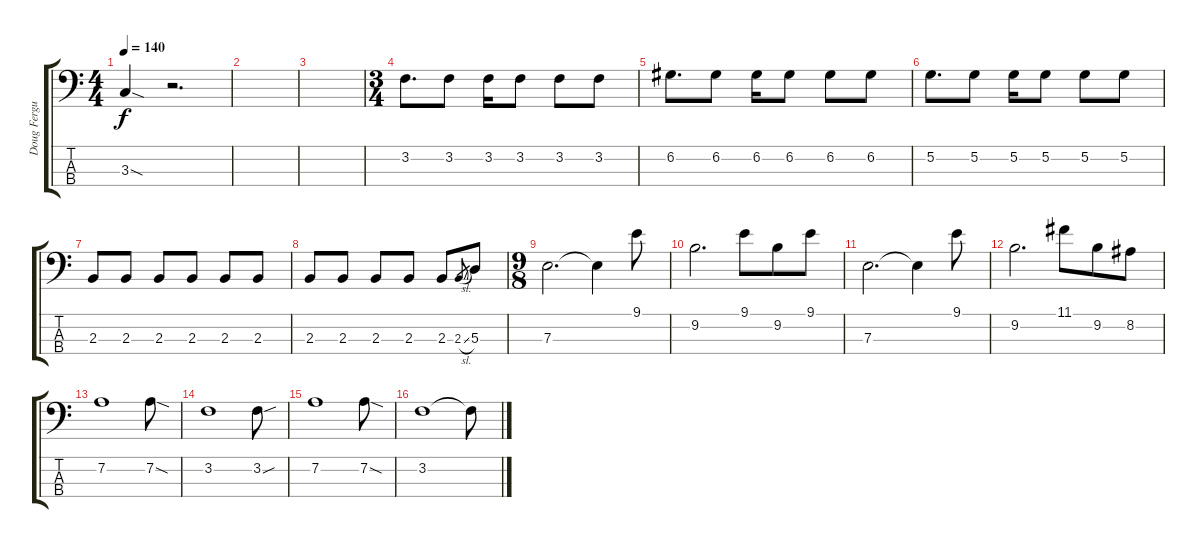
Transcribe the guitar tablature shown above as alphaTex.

\track ("Doug Ferguson (Bass)" "Doug Fergu") {instrument electricbassfinger}
\staff {score tabs}
\tuning (G2 D2 A1 E1) {hide}
\ts (4 4)
\tempo 140
\clef f4
\ks c
3.3{sod}.4{dy f} r.2{d} |
|
|
\ts (3 4)
3.2.8{d} 3.2.8 3.2.16 3.2.8 3.2.8 3.2.8 |
6.2.8{d} 6.2.8 6.2.16 6.2.8 6.2.8 6.2.8 |
5.2.8{d} 5.2.8 5.2.16 5.2.8 5.2.8 5.2.8 |
2.3.8 2.3.8 2.3.8 2.3.8 2.3.8 2.3.8 |
2.3.8 2.3.8 2.3.8 2.3.8 2.3.8 2.3{sl}.8{gr} 5.3.8 |
\ts (9 8)
7.3.2{d} 7.3{t}.4 9.1.8 |
9.2.2{d} 9.1.8 9.2.8 9.1.8 |
7.3.2{d} 7.3{t}.4 9.1.8 |
9.2.2{d} 11.1.8 9.2.8 8.2.8 |
7.2.1 7.2{sod}.8 |
3.2.1 3.2{sou}.8 |
7.2.1 7.2{sod}.8 |
3.2.1 3.2{t}.8
